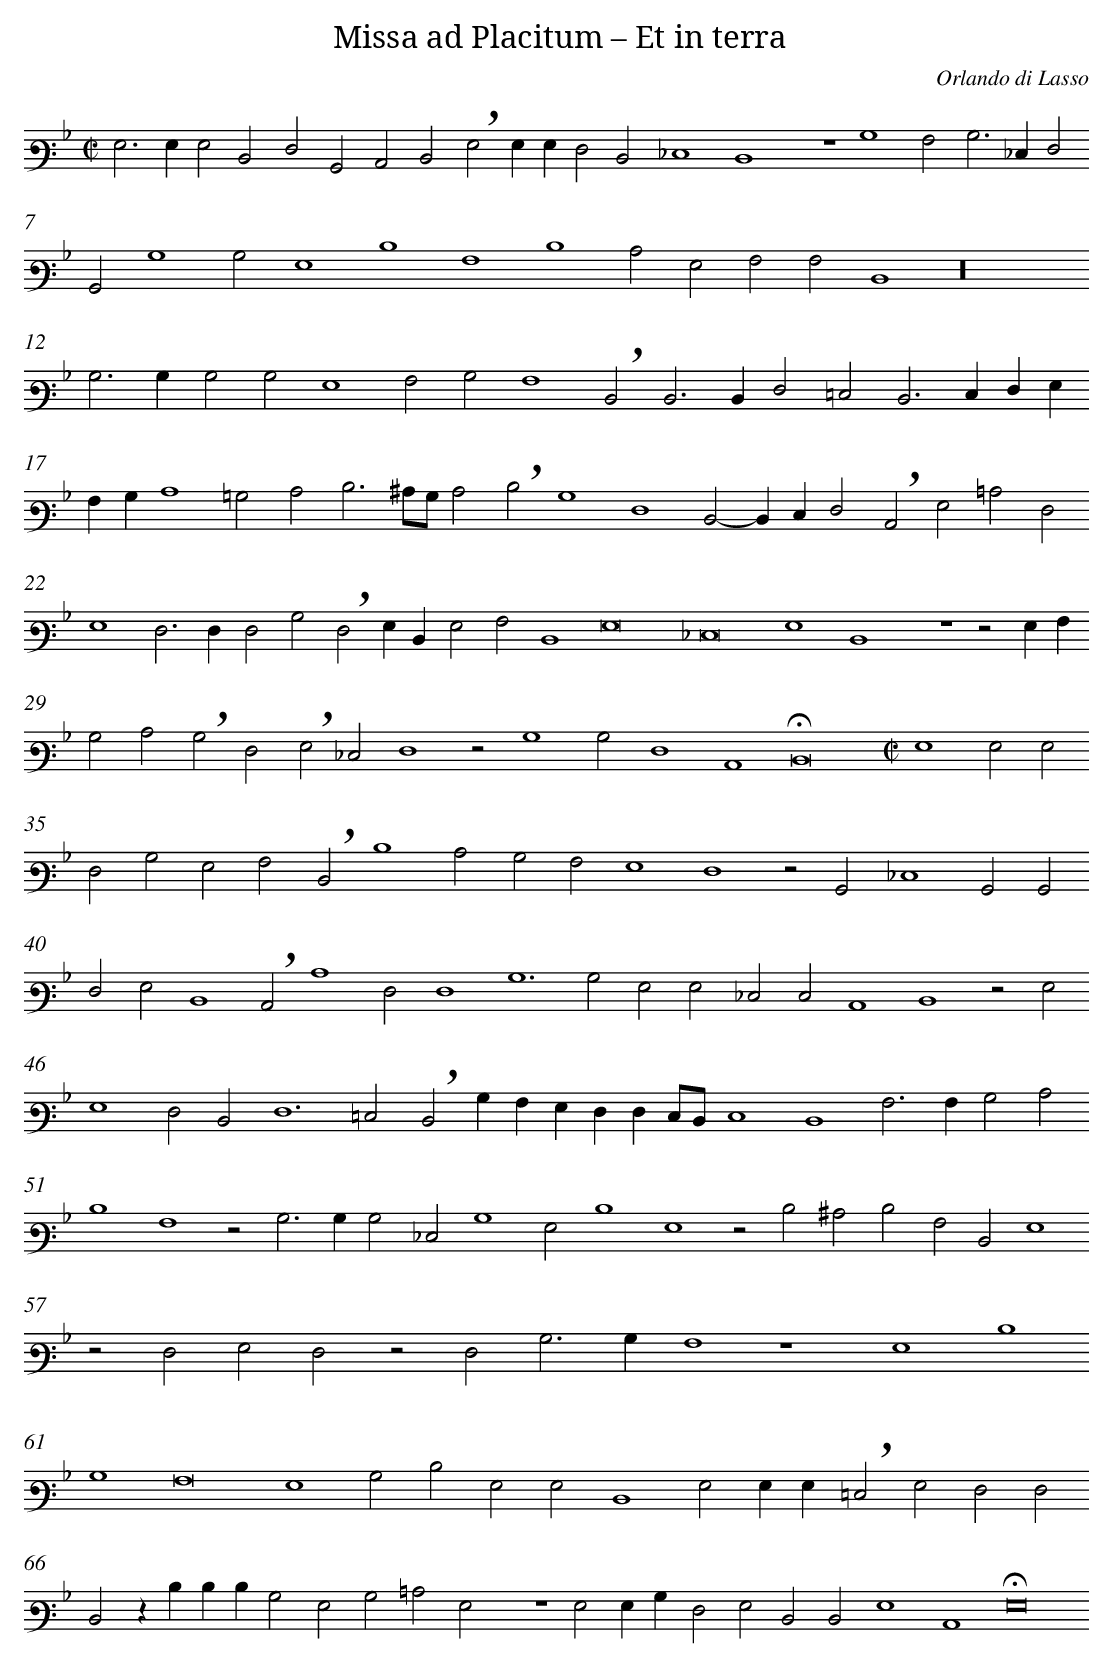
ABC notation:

X:1
T: Missa ad Placitum – Et in terra
C: Orlando di Lasso
L: 1/4
M: C|
K: F clef=F3
G,2>G,2G,2D,2 [|]
F,2B,,2C,2D,2 [|]
!breath!G,2G,G,F,2D,2 [|]
_E,4D,4 [|]
z4B,4 [|]
A,2B,2>_E,2F,2 [|]
B,,2B,4B,2 [|]
G,4D4 [|]
A,4D4 [|]
C2G,2A,2A,2 [|]
D,4z16 [|]
 [|]
B,3B, [|]
B,2B,2G,4 [|]
A,2B,2A,4 [|]
!breath!D,2D,2>D,2F,2 [|]
=E,2D,2>E,2F,G, [|]
A,B,C4=B,2 [|]
C2D3^C/B,/C2 [|]
!breath!D2B,4F,4 [|]
D,2-D,E,F,2 [|]
!breath!C,2G,2=C2F,2 [|]
G,4F,3F, [|]
F,2B,2!breath!F,2G,D, [|]
G,2A,2D,4 [|]
G,8 [|]
_E,8 [|]
G,4D,4 [|]
z4z2G,A, [|]
B,2C2!breath!B,2F,2 [|]
!breath!G,2_E,2F,4 [|]
z2B,4B,2 [|]
F,4C,4 [|]
!fermata!D,8 [|]
 [K:F] [M:C|]G,4G,2G,2 [|]
F,2B,2G,2A,2 [|]
!breath!D,2D4C2 [|]
B,2A,2G,4 [|]
F,4z2B,,2 [|]
_E,4B,,2B,,2 [|]
F,2G,2D,4 [|]
!breath!C,2C4F,2 [|]
F,4B,6 [|]
B,2G,2G,2 [|]
_E,2E,2C,4 [|]
D,4z2G,2 [|]
G,4F,2D,2 [|]
F,6=E,2 [|]
!breath!D,2B,A,G,F,F,E,/D,/ [|]
E,4D,4 [|]
A,2>A,2B,2C2 [|]
D4A,4 [|]
z2B,2>B,2B,2 [|]
_E,2B,4G,2 [|]
D4G,4 [|]
z2D2^C2D2 [|]
A,2D,2G,4 [|]
z2F,2G,2F,2 [|]
z2F,2B,3B, [|]
A,4z4 [|]
G,4D4 [|]
B,4A,8 [|]
G,4 [|]
B,2D2G,2G,2 [|]
D,4G,2G,G, [|]
!breath!=E,2G,2F,2F,2 [|]
D,2zDDDB,2 [|]
G,2B,2=C2G,2 [|]
z4G,2G,B, [|]
F,2G,2D,2D,2 [|]
G,4C,4 [|]
!fermata!G,8 [|]
